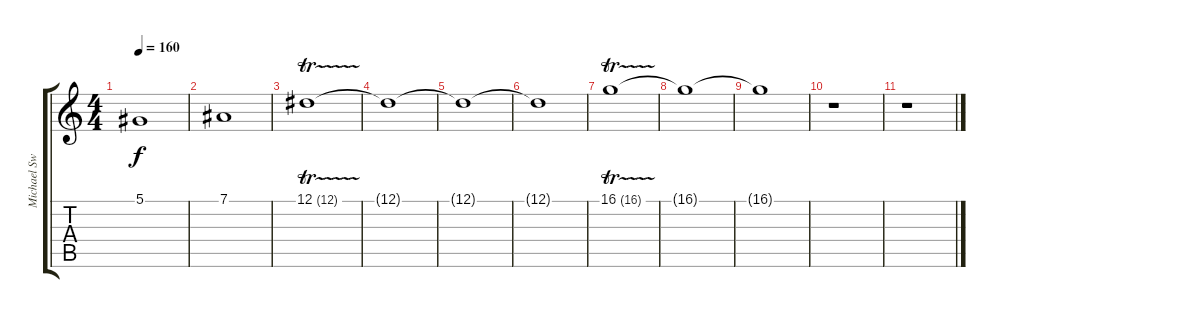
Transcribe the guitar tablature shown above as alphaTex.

\track ("Michael Sweet" "Michael Sw") {instrument fx5brightness}
\staff {score tabs}
\tuning (Eb4 Bb3 Gb3 Db3 Ab2 Eb2) {hide}
\ts (4 4)
\tempo 160
\clef g2
\ks c
5.1.1{dy f} |
7.1.1 |
12.1{tr (12 16)}.1 |
12.1{t}.1 |
12.1{t}.1 |
12.1{t}.1 |
16.1{tr (16 16)}.1 |
16.1{t}.1 |
16.1{t}.1 |
r.1 |
r.1
